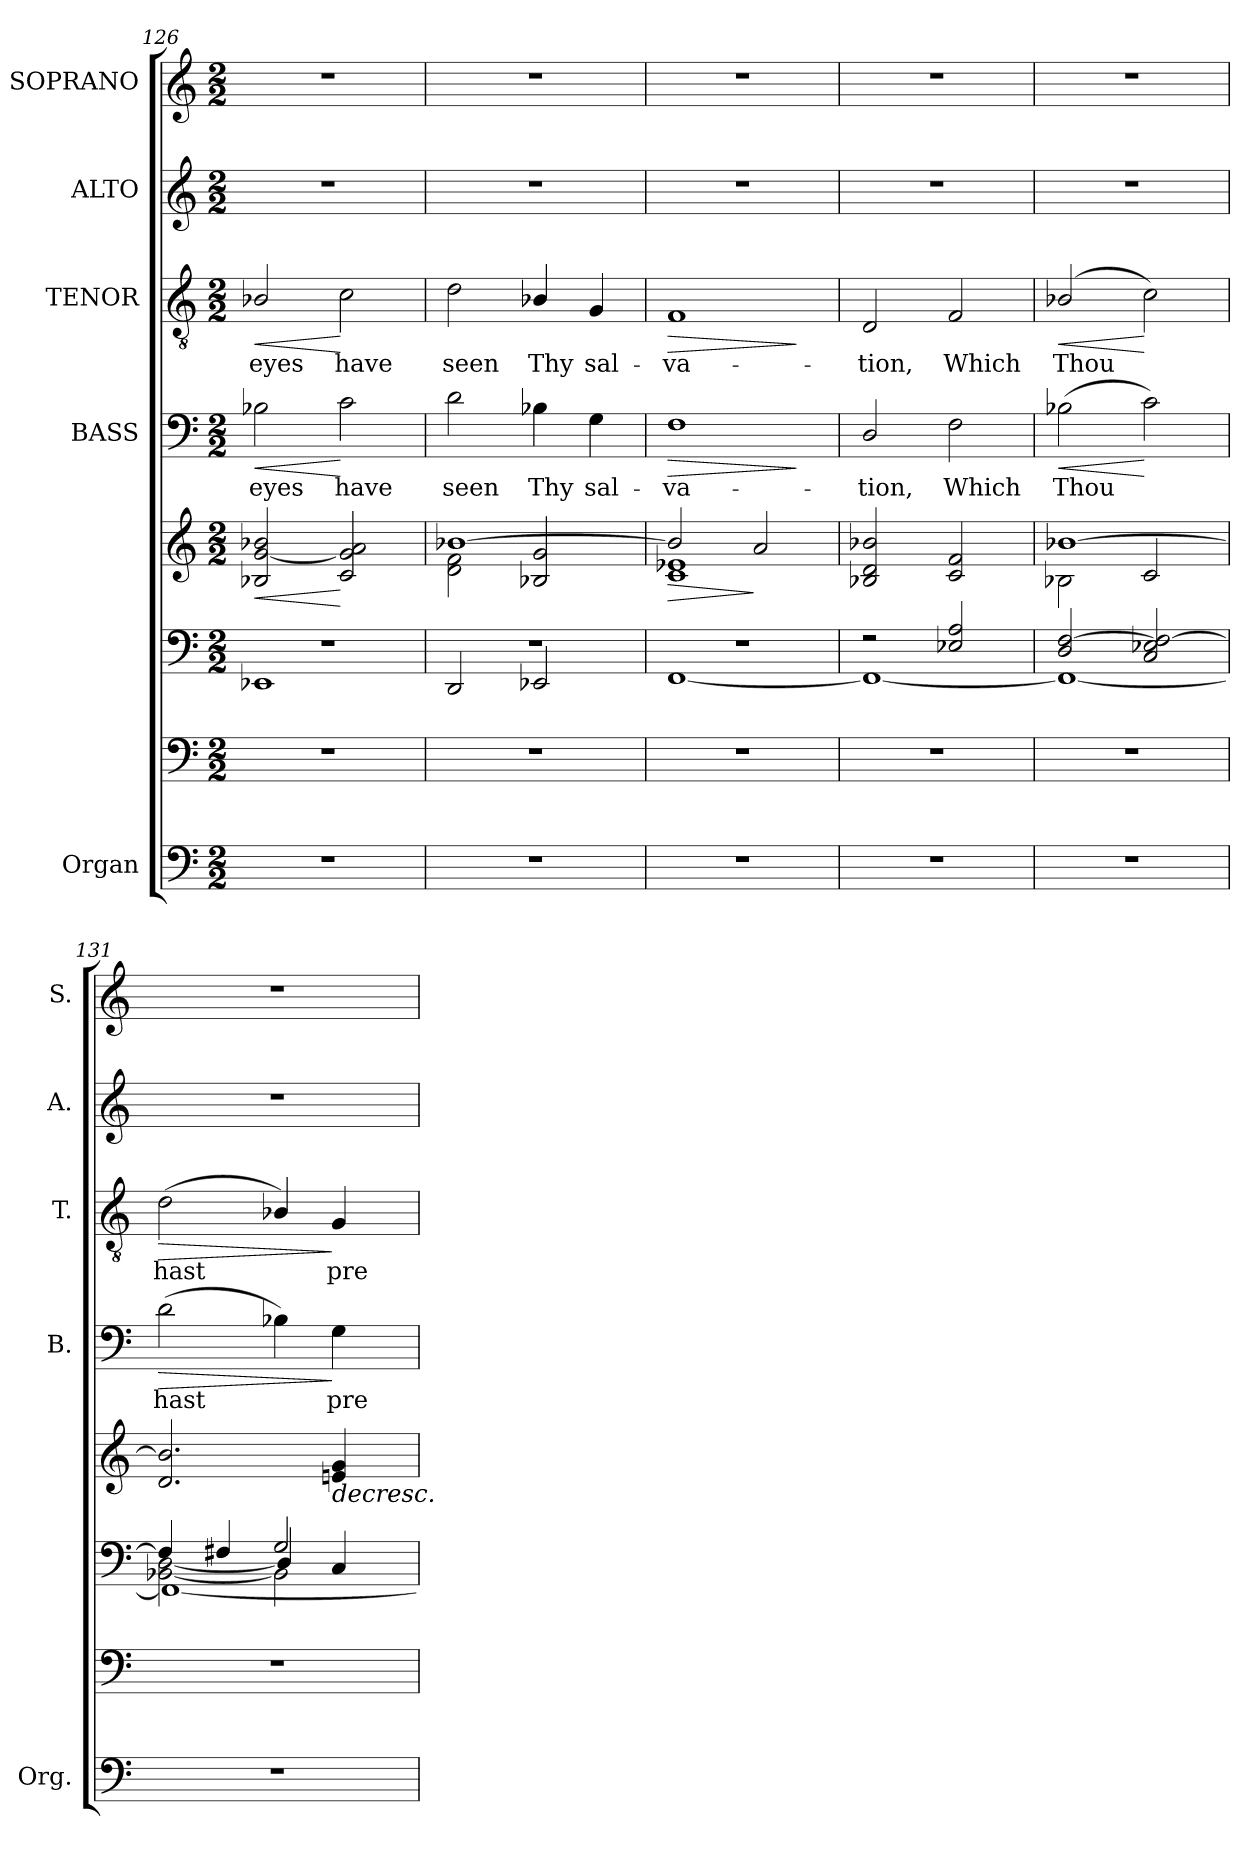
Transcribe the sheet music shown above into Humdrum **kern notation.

**kern	**kern	**kern	**kern	**dynam	**kern	**text	**dynam	**kern	**text	**dynam	**kern	**kern
*part5	*part5	*part5	*part5	*part5	*part4	*part4	*part4	*part3	*part3	*part3	*part2	*part1
*staff8	*staff7	*staff6	*staff5	*staff5/6/7/8	*staff4	*staff4	*staff4	*staff3	*staff3	*staff3	*staff2	*staff1
*I"Organ	*	*	*	*	*I"BASS	*	*	*I"TENOR	*	*	*I"ALTO	*I"SOPRANO
*I'Org.	*	*	*	*	*I'B.	*	*	*I'T.	*	*	*I'A.	*I'S.
*clefF4	*clefF4	*clefF4	*clefG2	*	*clefF4	*	*	*clefGv2	*	*	*clefG2	*clefG2
*	*	*	*	*	*	*	*	*ITrd7c12	*	*	*	*
*k[]	*k[]	*k[]	*k[]	*	*k[]	*	*	*k[]	*	*	*k[]	*k[]
*C:	*C:	*C:	*C:	*	*C:	*	*	*C:	*	*	*C:	*C:
*M2/2	*M2/2	*M2/2	*M2/2	*	*M2/2	*	*	*M2/2	*	*	*M2/2	*M2/2
=126	=126	=126	=126	=126	=126	=126	=126	=126	=126	=126	=126	=126
*	*	*^	*	*	*	*	*	*	*	*	*	*
!	!	!	!	!	!LO:HP:b	!	!	!	!	!	!	!	!
!	!	!	!	!	!	!	!LO:LY:b:color=#000000	!LO:HP:b	!	!	!	!	!
!	!	!	!	!	!	!	!	!	!	!LO:LY:b:color=#000000	!LO:HP:b	!	!
1r	1r	1r	1EE-i	2B-i/ [2gi 2b-i	<	2B-i\	eyes	<	2BB-i/	eyes	<	1r	1r
!	!	!	!	!	!	!	!LO:LY:b:color=#000000	!	!	!	!	!	!
!	!	!	!	!	!	!	!	!	!	!LO:LY:b:color=#000000	!	!	!
.	.	.	.	2ci/ 2gi] 2ai	[	2ci\	have	[	2Ci\	have	[	.	.
=127	=127	=127	=127	=127	=127	=127	=127	=127	=127	=127	=127	=127	=127
*	*	*	*	*^	*	*	*	*	*	*	*	*	*
!	!	!	!	!	!	!	!	!LO:LY:b:color=#000000	!	!	!	!	!	!
!	!	!	!	!	!	!	!	!	!	!	!LO:LY:b:color=#000000	!	!	!
1r	1r	1r	2DDi/	[1b-i	2di\ 2fi	.	2di\	seen	.	2Di\	seen	.	1r	1r
!	!	!	!	!	!	!	!	!LO:LY:b:color=#000000	!	!	!	!	!	!
!	!	!	!	!	!	!	!	!	!	!	!LO:LY:b:color=#000000	!	!	!
.	.	.	2EE-i/	.	2B-i/ 2gi	.	4B-i\	Thy	.	4BB-i/	Thy	.	.	.
!	!	!	!	!	!	!	!	!LO:LY:b:color=#000000	!	!	!	!	!	!
!	!	!	!	!	!	!	!	!	!	!	!LO:LY:b:color=#000000	!	!	!
.	.	.	.	.	.	.	4Gi\	sal-	.	4GGi/	sal-	.	.	.
=128	=128	=128	=128	=128	=128	=128	=128	=128	=128	=128	=128	=128	=128	=128
!	!	!	!	!	!	!LO:HP:b	!	!	!	!	!	!	!	!
!	!	!	!	!	!	!	!	!LO:LY:b:color=#000000	!LO:HP:b	!	!	!	!	!
!	!	!	!	!	!	!	!	!	!	!	!LO:LY:b:color=#000000	!LO:HP:b	!	!
1r	1r	1r	[1FFi	2b-i/]	1ci 1e-i	>	1Fi	-va-	>	1FFi	-va-	>	1r	1r
.	.	.	.	2ai/	.	]	.	.	.	.	.	.	.	.
*	*	*v	*v	*	*	*	*	*	*	*	*	*	*	*
*	*	*	*v	*v	*	*	*	*	*	*	*	*	*
.	.	.	.	.	.	.	]	.	.	]	.	.
!!LO:LB:g=z
=129	=129	=129	=129	=129	=129	=129	=129	=129	=129	=129	=129	=129
*stria0	*	*	*	*	*	*	*	*	*	*	*	*
*	*	*^	*	*	*	*	*	*	*	*	*	*
!	!	!	!	!	!	!	!LO:LY:b:color=#000000	!	!	!	!	!	!
!	!	!	!	!	!	!	!	!	!	!LO:LY:b:color=#000000	!	!	!
1r	1r	2r	1FFi_	2B-i/ 2di 2b-i	.	2Di/	-tion,	.	2DDi/	-tion,	.	1r	1r
!	!	!	!	!	!	!	!LO:LY:b:color=#000000	!	!	!	!	!	!
!	!	!	!	!	!	!	!	!	!	!LO:LY:b:color=#000000	!	!	!
.	.	2E-i/ 2Ai	.	2ci/ 2fi	.	2Fi\	Which	.	2FFi/	Which	.	.	.
=130	=130	=130	=130	=130	=130	=130	=130	=130	=130	=130	=130	=130	=130
*	*	*	*	*^	*	*	*	*	*	*	*	*	*
!	!	!	!	!	!	!	!	!LO:LY:b:color=#000000	!LO:HP:b	!	!	!	!	!
!	!	!	!	!	!	!	!	!	!	!	!LO:LY:b:color=#000000	!LO:HP:b	!	!
1r	1r	2Di/ [2Fi	1FFi_	[1b-i	2B-i\	.	(2B-i\	Thou	<	(2BB-i/	Thou	<	1r	1r
.	.	2Ci/ 2E-i 2Fi_	.	.	2ci/	[ [	2ci\)	.	[	2Ci\)	.	[	.	.
*	*	*	*	*v	*v	*	*	*	*	*	*	*	*	*
=131	=131	=131	=131	=131	=131	=131	=131	=131	=131	=131	=131	=131	=131
*	*	*^	*^	*	*	*	*	*	*	*	*	*	*
*	*	*	*	*	*	*^	*	*	*	*	*	*	*	*	*
!	!	!	!	!	!	!	!	!	!	!LO:LY:b:color=#000000	!LO:HP:b	!	!	!	!	!
*	*	*	*	*	*	*v	*v	*	*	*	*	*	*	*	*	*
*	*	*	*	*	*	*^	*	*	*	*	*	*	*	*	*
!	!	!	!	!	!	!	!	!	!	!	!	!	!LO:LY:b:color=#000000	!LO:HP:b	!	!
*	*	*	*	*	*	*v	*v	*	*	*	*	*	*	*	*	*
1r	1r	4Fi/]	[2BB-i\ [2Di	2ryy	1FFi_	2.di/ 2.b-i]	.	(2di\	hast	>	(2Di\	hast	>	1r	1r
.	.	4F#Xi/	.	.	.	.	]	.	.	.	.	.	.	.	.
.	.	2Gi/	2BB-i\]	4Di/]	.	.	.	4B-i\)	.	.	4BB-i/)	.	.	.	.
!	!	!	!	!	!	!	!LO:HP:b	!	!	!	!	!	!	!	!
!	!	!	!	!	!	!	!	!	!LO:LY:b:color=#000000	!	!	!	!	!	!
!	!	!	!	!	!	!	!	!	!	!	!	!LO:LY:b:color=#000000	!	!	!
.	.	.	.	4Ci/	.	4eni/ 4gi	>	4Gi\	pre-	]	4GGi/	pre-	]	.	.
*	*	*v	*v	*v	*v	*	*	*	*	*	*	*	*	*	*
=	=	=	=	=	=	=	=	=	=	=	=	=
*-	*-	*-	*-	*-	*-	*-	*-	*-	*-	*-	*-	*-
